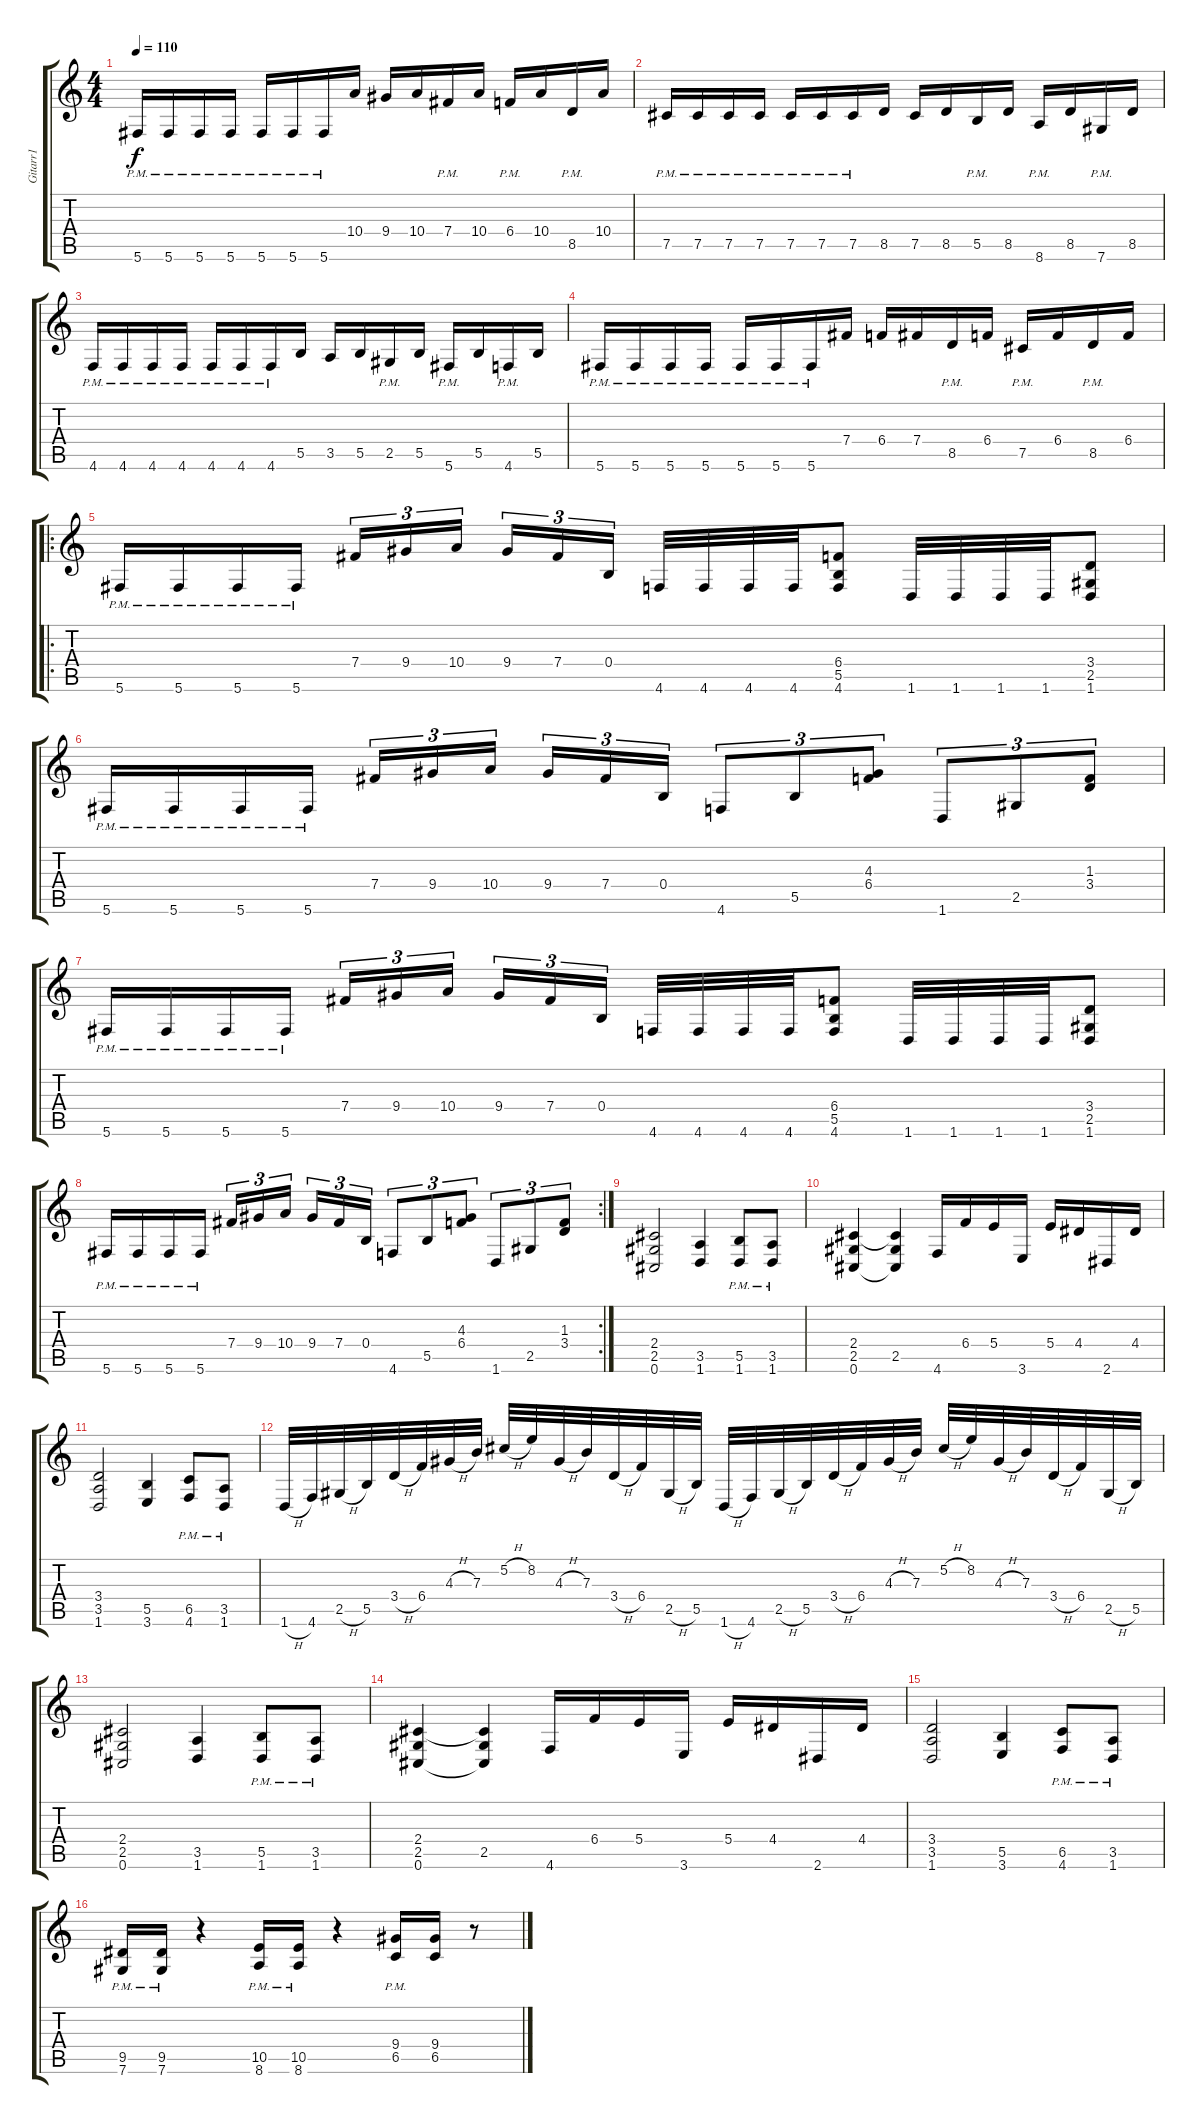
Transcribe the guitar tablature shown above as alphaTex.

\track ("Gitarr1" "Gitarr1") {instrument overdrivenguitar}
\staff {score tabs}
\tuning (Db4 Ab3 E3 B2 Gb2 Db2) {hide}
\ts (4 4)
\tempo 110
\clef g2
\ks c
5.6{pm}.16{dy f} 5.6{pm}.16 5.6{pm}.16 5.6{pm}.16 5.6{pm}.16 5.6{pm}.16 5.6{pm}.16 10.4.16 9.4.16 10.4.16 7.4{pm}.16 10.4.16 6.4{pm}.16 10.4.16 8.5{pm}.16 10.4.16 |
7.5{pm}.16 7.5{pm}.16 7.5{pm}.16 7.5{pm}.16 7.5{pm}.16 7.5{pm}.16 7.5{pm}.16 8.5.16 7.5.16 8.5.16 5.5{pm}.16 8.5.16 8.6{pm}.16 8.5.16 7.6{pm}.16 8.5.16 |
4.6{pm}.16 4.6{pm}.16 4.6{pm}.16 4.6{pm}.16 4.6{pm}.16 4.6{pm}.16 4.6{pm}.16 5.5.16 3.5.16 5.5.16 2.5{pm}.16 5.5.16 5.6{pm}.16 5.5.16 4.6{pm}.16 5.5.16 |
5.6{pm}.16 5.6{pm}.16 5.6{pm}.16 5.6{pm}.16 5.6{pm}.16 5.6{pm}.16 5.6{pm}.16 7.4.16 6.4.16 7.4.16 8.5{pm}.16 6.4.16 7.5{pm}.16 6.4.16 8.5{pm}.16 6.4.16 |
\ro
5.6{pm}.16 5.6{pm}.16 5.6{pm}.16 5.6{pm}.16 7.4.16{tu (3 2)} 9.4.16{tu (3 2)} 10.4.16{tu (3 2) beam splitsecondary} 9.4.16{tu (3 2)} 7.4.16{tu (3 2)} 0.4.16{tu (3 2)} 4.6.32 4.6.32 4.6.32 4.6.32 (6.4 5.5 4.6).8 1.6.32 1.6.32 1.6.32 1.6.32 (3.4 2.5 1.6).8 |
5.6{pm}.16 5.6{pm}.16 5.6{pm}.16 5.6{pm}.16 7.4.16{tu (3 2)} 9.4.16{tu (3 2)} 10.4.16{tu (3 2) beam splitsecondary} 9.4.16{tu (3 2)} 7.4.16{tu (3 2)} 0.4.16{tu (3 2)} 4.6.8{tu (3 2)} 5.5.8{tu (3 2)} (4.3 6.4).8{tu (3 2)} 1.6.8{tu (3 2)} 2.5.8{tu (3 2)} (1.3 3.4).8{tu (3 2)} |
5.6{pm}.16 5.6{pm}.16 5.6{pm}.16 5.6{pm}.16 7.4.16{tu (3 2)} 9.4.16{tu (3 2)} 10.4.16{tu (3 2) beam splitsecondary} 9.4.16{tu (3 2)} 7.4.16{tu (3 2)} 0.4.16{tu (3 2)} 4.6.32 4.6.32 4.6.32 4.6.32 (6.4 5.5 4.6).8 1.6.32 1.6.32 1.6.32 1.6.32 (3.4 2.5 1.6).8 |
\rc 2
5.6{pm}.16 5.6{pm}.16 5.6{pm}.16 5.6{pm}.16 7.4.16{tu (3 2)} 9.4.16{tu (3 2)} 10.4.16{tu (3 2) beam splitsecondary} 9.4.16{tu (3 2)} 7.4.16{tu (3 2)} 0.4.16{tu (3 2)} 4.6.8{tu (3 2)} 5.5.8{tu (3 2)} (4.3 6.4).8{tu (3 2)} 1.6.8{tu (3 2)} 2.5.8{tu (3 2)} (1.3 3.4).8{tu (3 2)} |
(2.4 2.5 0.6).2 (3.5 1.6).4 (5.5 1.6{pm}).8 (3.5 1.6{pm}).8 |
(2.4 2.5 0.6).4 (2.4{t} 2.5 0.6{t}).4 4.6.16 6.4.16 5.4.16 3.6.16 5.4.16 4.4.16 2.6.16 4.4.16 |
(3.4 3.5 1.6).2 (5.5 3.6).4 (6.5 4.6{pm}).8 (3.5 1.6{pm}).8 |
1.6{h}.32 4.6.32 2.5{h}.32 5.5.32 3.4{h}.32 6.4.32 4.3{h}.32 7.3.32 5.2{h}.32 8.2.32 4.3{h}.32 7.3.32 3.4{h}.32 6.4.32 2.5{h}.32 5.5.32 1.6{h}.32 4.6.32 2.5{h}.32 5.5.32 3.4{h}.32 6.4.32 4.3{h}.32 7.3.32 5.2{h}.32 8.2.32 4.3{h}.32 7.3.32 3.4{h}.32 6.4.32 2.5{h}.32 5.5.32 |
(2.4 2.5 0.6).2 (3.5 1.6).4 (5.5 1.6{pm}).8 (3.5 1.6{pm}).8 |
(2.4 2.5 0.6).4 (2.4{t} 2.5 0.6{t}).4 4.6.16 6.4.16 5.4.16 3.6.16 5.4.16 4.4.16 2.6.16 4.4.16 |
(3.4 3.5 1.6).2 (5.5 3.6).4 (6.5 4.6{pm}).8 (3.5 1.6{pm}).8 |
(9.5 7.6{pm}).16 (9.5 7.6{pm}).16 r.4 (10.5 8.6{pm}).16 (10.5 8.6{pm}).16 r.4 (9.4 6.5{pm}).16 (9.4 6.5).16 r.8
